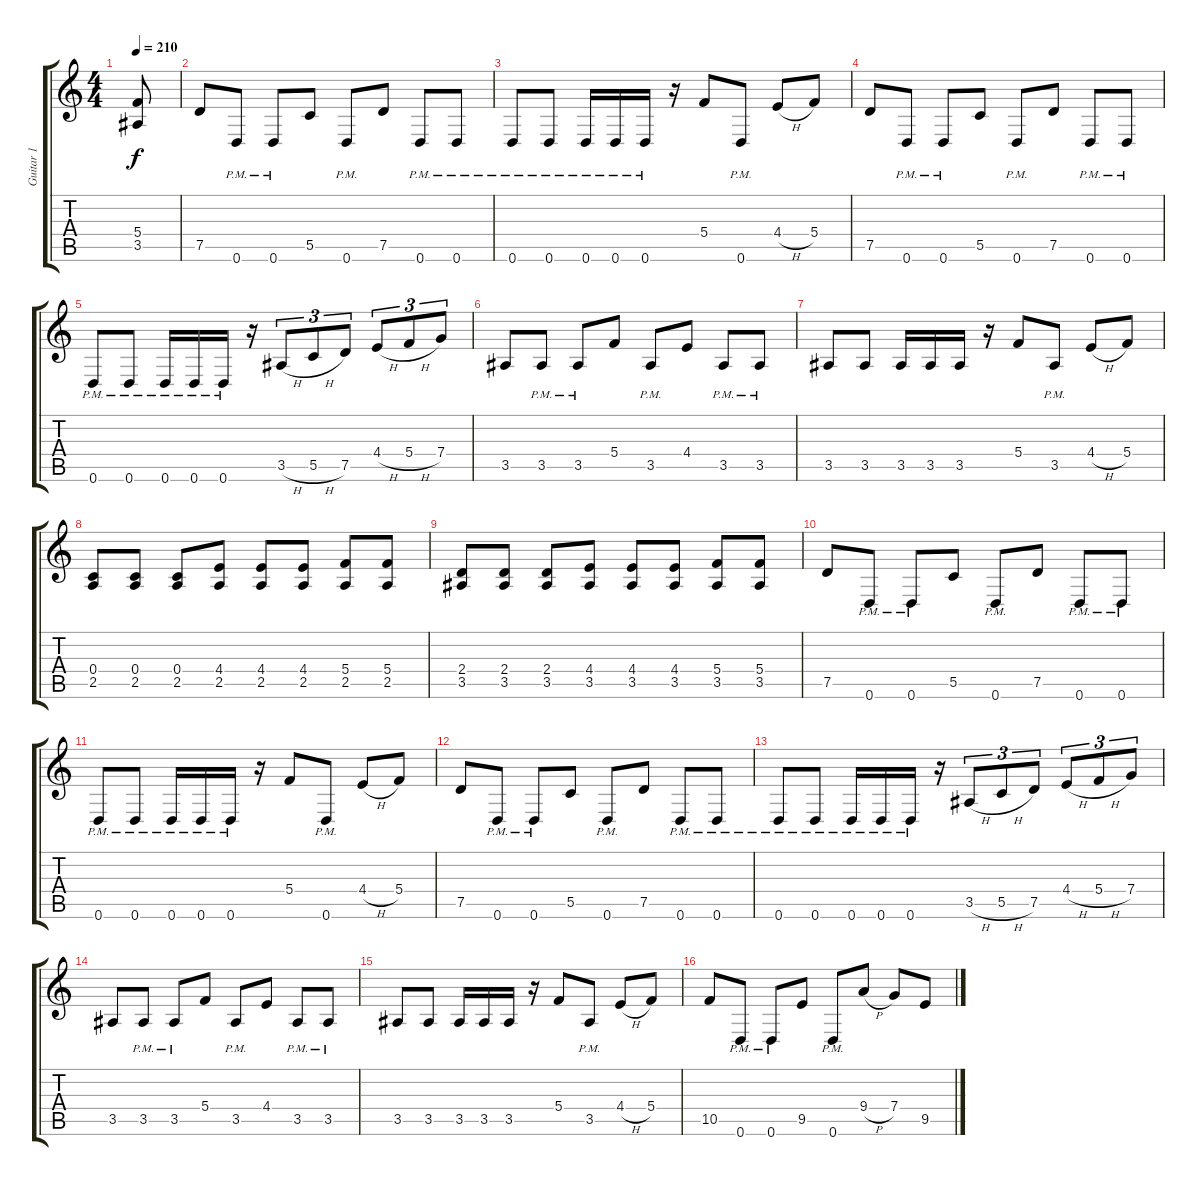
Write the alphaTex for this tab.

\track ("Guitar 1" "Guitar 1") {instrument overdrivenguitar}
\staff {score tabs}
\tuning (D4 A3 F3 C3 G2 D2) {hide}
\ts (4 4)
\tempo 210
\clef g2
\ks c
(5.4 3.5).8{dy f} |
7.5.8 0.6{pm}.8 0.6{pm}.8 5.5.8 0.6{pm}.8 7.5.8 0.6{pm}.8 0.6{pm}.8 |
0.6{pm}.8 0.6{pm}.8 0.6{pm}.16 0.6{pm}.16 0.6{pm}.16 r.16 5.4.8 0.6{pm}.8 4.4{h}.8 5.4.8 |
7.5.8 0.6{pm}.8 0.6{pm}.8 5.5.8 0.6{pm}.8 7.5.8 0.6{pm}.8 0.6{pm}.8 |
0.6{pm}.8 0.6{pm}.8 0.6{pm}.16 0.6{pm}.16 0.6{pm}.16 r.16 3.5{h}.8{tu (3 2)} 5.5{h}.8{tu (3 2)} 7.5.8{tu (3 2)} 4.4{h}.8{tu (3 2)} 5.4{h}.8{tu (3 2)} 7.4.8{tu (3 2)} |
3.5.8 3.5{pm}.8 3.5{pm}.8 5.4.8 3.5{pm}.8 4.4.8 3.5{pm}.8 3.5{pm}.8 |
3.5.8 3.5.8 3.5.16 3.5.16 3.5.16 r.16 5.4.8 3.5{pm}.8 4.4{h}.8 5.4.8 |
(0.4 2.5).8 (0.4 2.5).8 (0.4 2.5).8 (4.4 2.5).8 (4.4 2.5).8 (4.4 2.5).8 (5.4 2.5).8 (5.4 2.5).8 |
(2.4 3.5).8 (2.4 3.5).8 (2.4 3.5).8 (4.4 3.5).8 (4.4 3.5).8 (4.4 3.5).8 (5.4 3.5).8 (5.4 3.5).8 |
7.5.8 0.6{pm}.8 0.6{pm}.8 5.5.8 0.6{pm}.8 7.5.8 0.6{pm}.8 0.6{pm}.8 |
0.6{pm}.8 0.6{pm}.8 0.6{pm}.16 0.6{pm}.16 0.6{pm}.16 r.16 5.4.8 0.6{pm}.8 4.4{h}.8 5.4.8 |
7.5.8 0.6{pm}.8 0.6{pm}.8 5.5.8 0.6{pm}.8 7.5.8 0.6{pm}.8 0.6{pm}.8 |
0.6{pm}.8 0.6{pm}.8 0.6{pm}.16 0.6{pm}.16 0.6{pm}.16 r.16 3.5{h}.8{tu (3 2)} 5.5{h}.8{tu (3 2)} 7.5.8{tu (3 2)} 4.4{h}.8{tu (3 2)} 5.4{h}.8{tu (3 2)} 7.4.8{tu (3 2)} |
3.5.8 3.5{pm}.8 3.5{pm}.8 5.4.8 3.5{pm}.8 4.4.8 3.5{pm}.8 3.5{pm}.8 |
3.5.8 3.5.8 3.5.16 3.5.16 3.5.16 r.16 5.4.8 3.5{pm}.8 4.4{h}.8 5.4.8 |
10.5.8 0.6{pm}.8 0.6{pm}.8 9.5.8 0.6{pm}.8 9.4{h}.8 7.4.8 9.5.8
